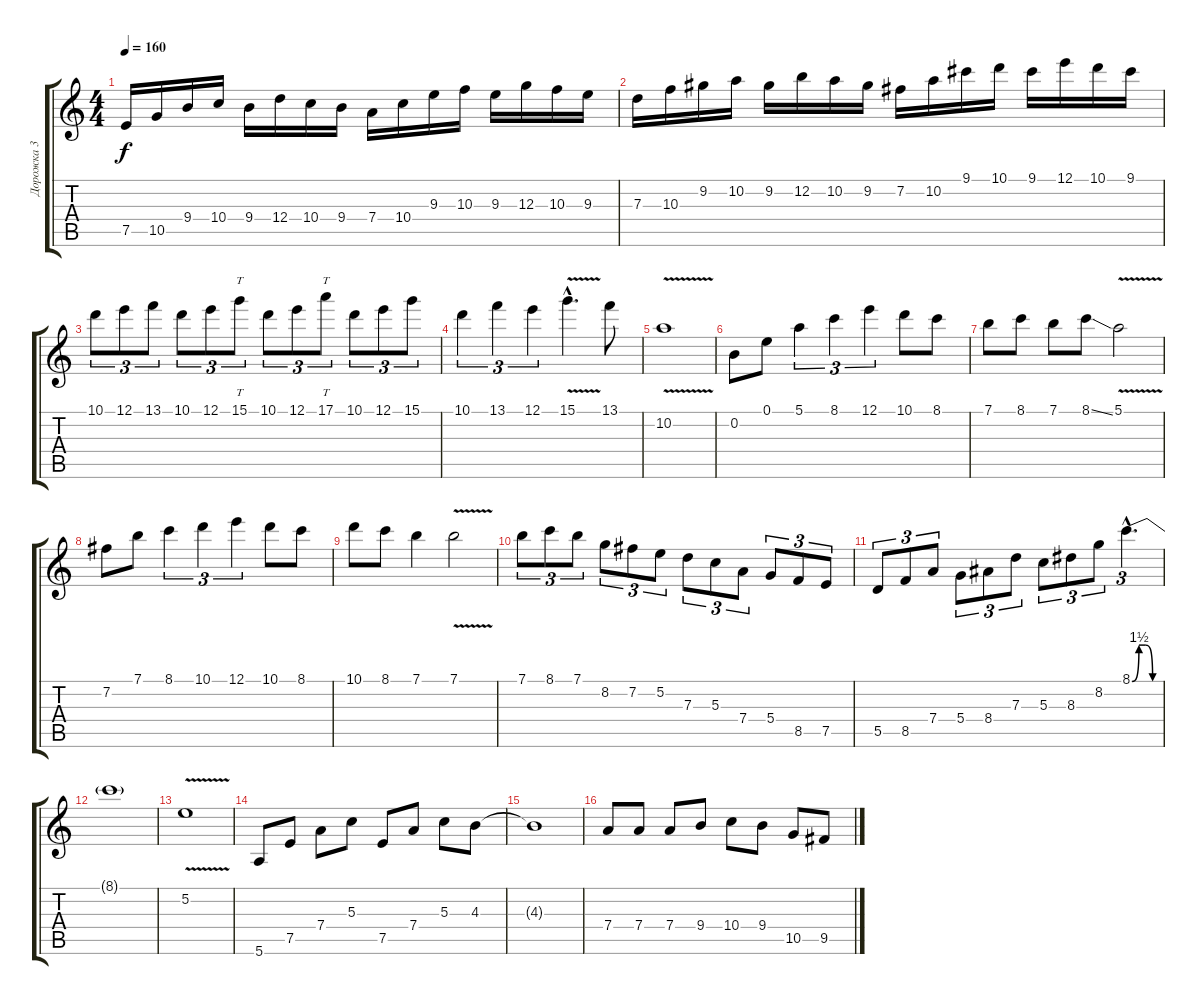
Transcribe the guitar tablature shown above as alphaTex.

\track ("Дорожка 3" "Дорожка 3") {instrument distortionguitar}
\staff {score tabs}
\tuning (E4 B3 G3 D3 A2 E2) {hide}
\ts (4 4)
\tempo 160
\clef g2
\ks c
7.5.16{dy f} 10.5.16 9.4.16 10.4.16 9.4.16 12.4.16 10.4.16 9.4.16 7.4.16 10.4.16 9.3.16 10.3.16 9.3.16 12.3.16 10.3.16 9.3.16 |
7.3.16 10.3.16 9.2.16 10.2.16 9.2.16 12.2.16 10.2.16 9.2.16 7.2.16 10.2.16 9.1.16 10.1.16 9.1.16 12.1.16 10.1.16 9.1.16 |
10.1.8{tu (3 2)} 12.1.8{tu (3 2)} 13.1.8{tu (3 2)} 10.1.8{tu (3 2)} 12.1.8{tu (3 2)} 15.1.8{tt tu (3 2)} 10.1.8{tu (3 2)} 12.1.8{tu (3 2)} 17.1.8{tt tu (3 2)} 10.1.8{tu (3 2)} 12.1.8{tu (3 2)} 15.1.8{tu (3 2)} |
10.1.4{tu (3 2)} 13.1.4{tu (3 2)} 12.1.4{tu (3 2)} 15.1{v hac}.4{d} 13.1.8 |
10.2{v}.1 |
0.2.8 0.1.8 5.1.4{tu (3 2)} 8.1.4{tu (3 2)} 12.1.4{tu (3 2)} 10.1.8 8.1.8 |
7.1.8 8.1.8 7.1.8 8.1{ss}.8 5.1{v}.2 |
7.2.8 7.1.8 8.1.4{tu (3 2)} 10.1.4{tu (3 2)} 12.1.4{tu (3 2)} 10.1.8 8.1.8 |
10.1.8 8.1.8 7.1.4 7.1{v}.2 |
7.1.8{tu (3 2)} 8.1.8{tu (3 2)} 7.1.8{tu (3 2)} 8.2.8{tu (3 2)} 7.2.8{tu (3 2)} 5.2.8{tu (3 2)} 7.3.8{tu (3 2)} 5.3.8{tu (3 2)} 7.4.8{tu (3 2)} 5.4.8{tu (3 2)} 8.5.8{tu (3 2)} 7.5.8{tu (3 2)} |
5.5.8{tu (3 2)} 8.5.8{tu (3 2)} 7.4.8{tu (3 2)} 5.4.8{tu (3 2)} 8.4.8{tu (3 2)} 7.3.8{tu (3 2)} 5.3.8{tu (3 2)} 8.3.8{tu (3 2)} 8.2.8{tu (3 2)} 8.1{be (custom 0 0 15 6 30 6 45 0 60 0) hac}.4{d tu (3 2)} |
8.1{t}.1 |
5.2{v}.1 |
5.6.8 7.5.8 7.4.8 5.3.8 7.5.8 7.4.8 5.3.8 4.3.8 |
4.3{t}.1 |
7.4.8 7.4.8 7.4.8 9.4.8 10.4.8 9.4.8 10.5.8 9.5.8
